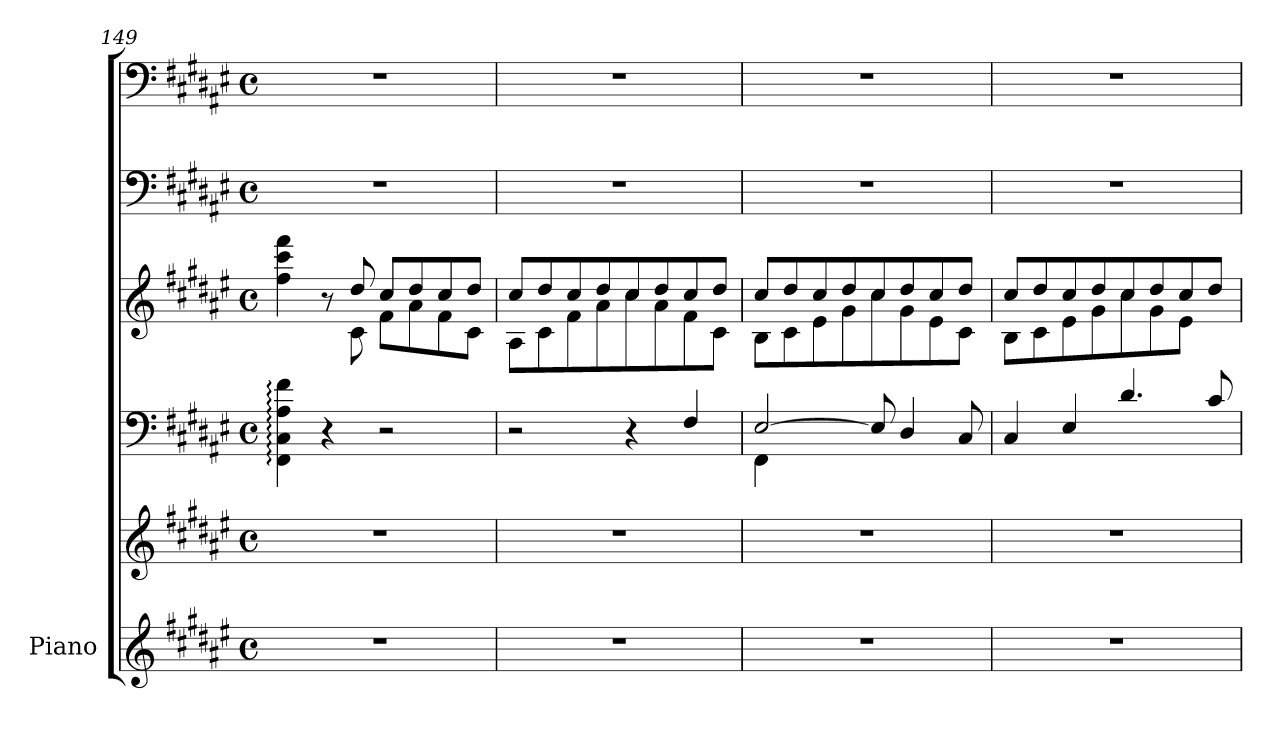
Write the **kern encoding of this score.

**kern	**kern	**kern	**kern	**kern	**kern	**dynam
*part1	*part1	*part1	*part1	*part1	*part1	*part1
*staff6	*staff5	*staff4	*staff3	*staff2	*staff1	*staff1/2/3/4/5/6
*I"Piano	*	*	*	*	*	*
*I'Pno.	*	*	*	*	*	*
*clefG2	*clefG2	*clefF4	*clefG2	*clefF4	*clefF4	*
*k[f#c#g#d#a#e#]	*k[f#c#g#d#a#e#]	*k[f#c#g#d#a#e#]	*k[f#c#g#d#a#e#]	*k[f#c#g#d#a#e#]	*k[f#c#g#d#a#e#]	*
*M4/4	*M4/4	*M4/4	*M4/4	*M4/4	*M4/4	*
*met(c)	*met(c)	*met(c)	*met(c)	*met(c)	*met(c)	*
=149	=149	=149	=149	=149	=149	=149
*	*	*	*^	*	*	*
1r	1r	4FF#\: 4C#\: 4A#\: 4f#\:	4ryy	4ff#\ 4ccc#\ 4fff#\	1r	1r	.
.	.	4r	8ryy	8r	.	.	.
!	!	!	!	!	!	!	!LO:DY:b=3
.	.	.	8c#\	8dd#/	.	.	other-dynamics
.	.	2r	8f#\L	8cc#/L	.	.	.
.	.	.	8a#\	8dd#/	.	.	.
.	.	.	8f#\	8cc#/	.	.	.
.	.	.	8c#\J	8dd#/J	.	.	.
!!LO:LB:g=z
=150	=150	=150	=150	=150	=150	=150	=150
1r	1r	2r	8A#\L	8cc#/L	1r	1r	.
.	.	.	8c#\	8dd#/	.	.	.
.	.	.	8f#\	8cc#/	.	.	.
.	.	.	8a#\	8dd#/	.	.	.
.	.	4r	8cc#\	8cc#/	.	.	.
.	.	.	8a#\	8dd#/	.	.	.
.	.	4F#/	8f#\	8cc#/	.	.	.
.	.	.	8c#\J	8dd#/J	.	.	.
=151	=151	=151	=151	=151	=151	=151	=151
*	*	*^	*	*	*	*	*
1r	1r	[2E#/	4FF#:\	8B\L	8cc#/L	1r	1r	.
.	.	.	.	8c#\	8dd#/	.	.	.
.	.	.	4ryy	8e#\	8cc#/	.	.	.
.	.	.	.	8g#\	8dd#/	.	.	.
.	.	8E#/]	2ryy	8cc#\	8cc#/	.	.	.
.	.	4D#/	.	8g#\	8dd#/	.	.	.
.	.	.	.	8e#\	8cc#/	.	.	.
.	.	8C#/	.	8c#\J	8dd#/J	.	.	.
*	*	*v	*v	*	*	*	*	*
=152	=152	=152	=152	=152	=152	=152	=152
1r	1r	4C#/	8B\L	8cc#/L	1r	1r	.
.	.	.	8c#\	8dd#/	.	.	.
.	.	4E#/	8e#\	8cc#/	.	.	.
.	.	.	8g#\	8dd#/	.	.	.
.	.	4.d#/	8cc#\	8cc#/	.	.	.
.	.	.	8g#\	8dd#/	.	.	.
.	.	.	8e#\J	8cc#/	.	.	.
.	.	8c#/	8ryy	8dd#/J	.	.	.
*	*	*	*v	*v	*	*	*
=	=	=	=	=	=	=
*-	*-	*-	*-	*-	*-	*-
